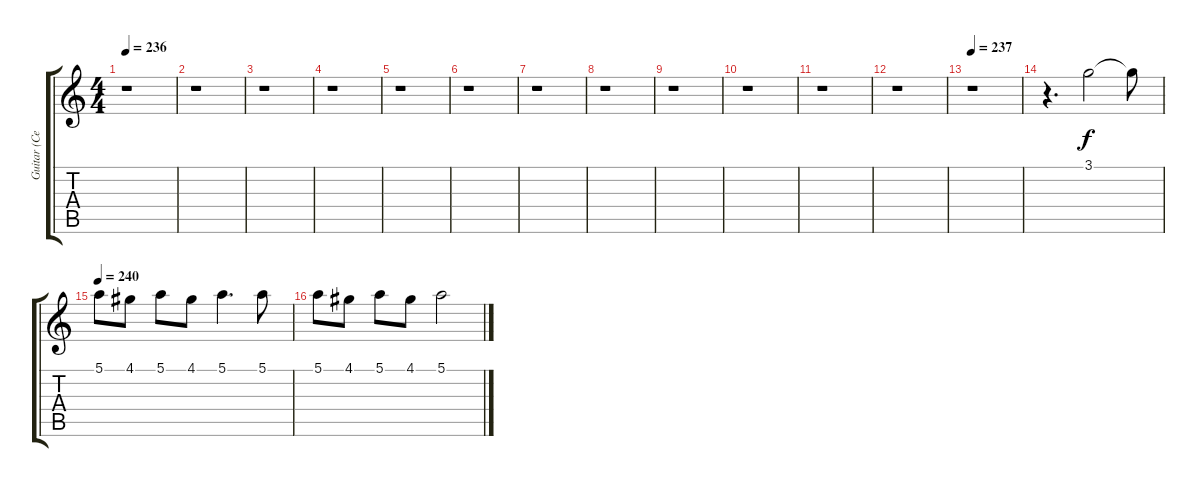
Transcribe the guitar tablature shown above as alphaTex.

\track ("Guitar (Center)" "Guitar (Ce") {instrument distortionguitar}
\staff {score tabs}
\tuning (E4 B3 G3 D3 A2 E2) {hide}
\ts (4 4)
\tempo 236
\clef g2
\ks c
r.1{dy f} |
r.1 |
r.1 |
r.1 |
r.1 |
r.1 |
r.1 |
r.1 |
r.1 |
r.1 |
r.1 |
r.1 |
\tempo 237
r.1 |
r.4{d} 3.1.2{volume 16} 3.1{t}.8 |
\tempo 240
5.1.8 4.1.8 5.1.8 4.1.8 5.1.4{d} 5.1.8 |
5.1.8 4.1.8 5.1.8 4.1.8 5.1.2
